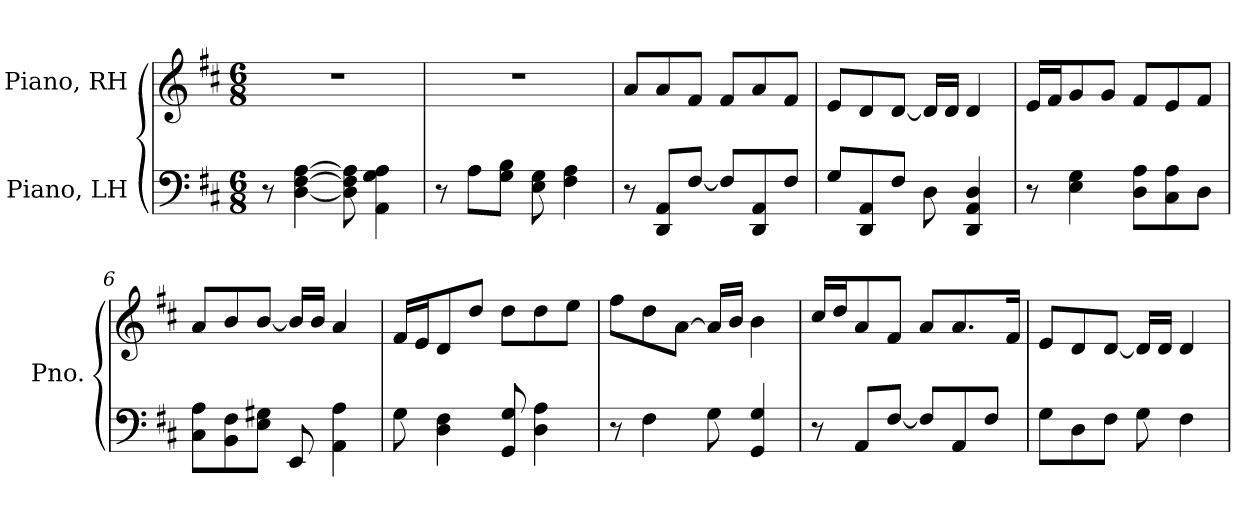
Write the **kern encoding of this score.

**kern	**kern
*part2	*part1
*staff2	*staff1
*I"Piano, LH	*I"Piano, RH
*I'Pno.	*I'Pno.
*clefF4	*clefG2
*k[f#c#]	*k[f#c#]
*M6/8	*M6/8
*MM42	*MM42
=1	=1
8r	2.r
[4D\ [4F#\ [4A\	.
8D\] 8F#\] 8A\]	.
4AA\ 4G\ 4A\	.
=2	=2
8r	2.r
8A\L	.
8G\ 8B\J	.
8E\ 8G\	.
4F#\ 4A\	.
=3	=3
8r	8a/L
8DD/ 8AA/L	8a/
[8F#/J	8f#/J
8F#/L]	8f#/L
8DD/ 8AA/	8a/
8F#/J	8f#/J
=4	=4
8G/L	8e/L
8DD/ 8AA/	8d/
8F#/J	[8d/J
8D\	16d/LL]
.	16d/JJ
4DD/ 4AA/ 4D/	4d/
=5	=5
8r	16e/LL
.	16f#/J
4E\ 4G\	8g/
.	8g/J
8D\ 8A\L	8f#/L
8C#\ 8A\	8e/
8D\J	8f#/J
!!LO:LB:g=z
=6	=6
8C#\ 8A\L	8a/L
8BB\ 8F#\	8b/
8E\ 8G#X\J	[8b/J
8EE/	16b/LL]
.	16b/JJ
4AA\ 4A\	4a/
=7	=7
8G\	16f#/LL
.	16e/J
4D\ 4F#\	8d/
.	8dd/J
8GG/ 8G/	8dd\L
4D\ 4A\	8dd\
.	8ee\J
=8	=8
8r	8ff#\L
4F#\	8dd\
.	[8a\J
8G\	16a/LL]
.	16b/JJ
4GG/ 4G/	4b\
=9	=9
8r	16cc#/LL
.	16dd/J
8AA/L	8a/
[8F#/J	8f#/J
8F#/L]	8a/L
8AA/	8.a/
8F#/J	.
.	16f#/Jk
=10	=10
8G\L	8e/L
8D\	8d/
8F#\J	[8d/J
8G\	16d/LL]
.	16d/JJ
4F#\	4d/
=	=
*-	*-
